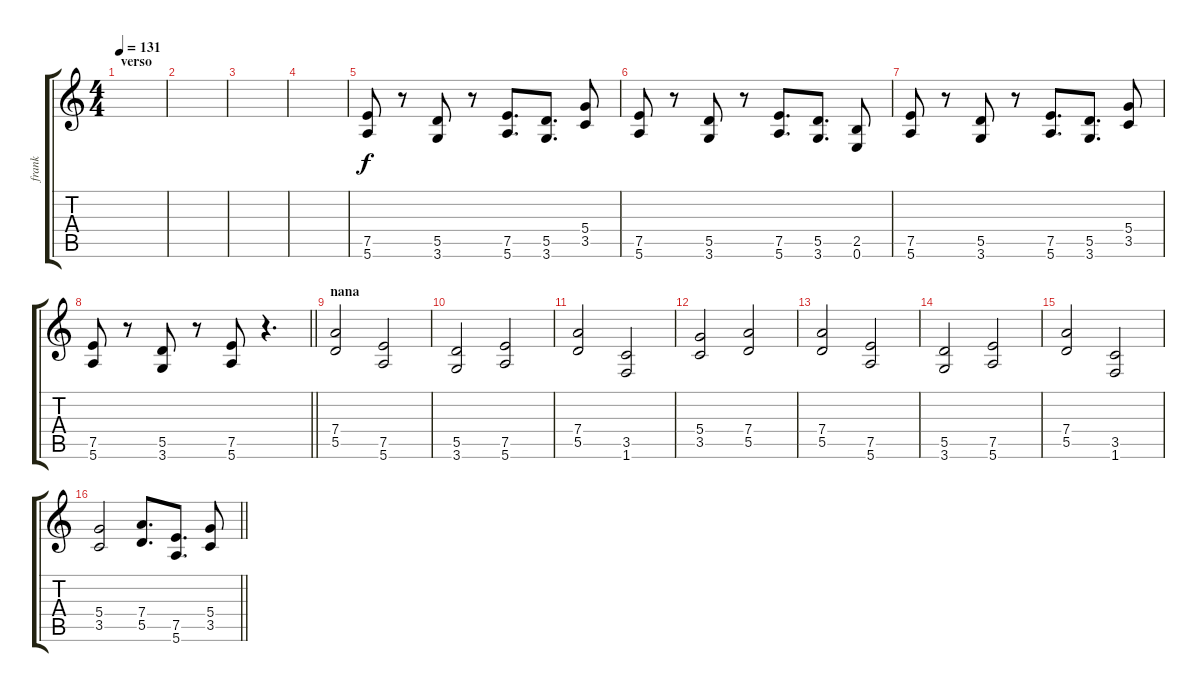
\track ("frank" "frank") {instrument overdrivenguitar}
\staff {score tabs}
\tuning (E4 B3 G3 D3 A2 E2) {hide}
\ts (4 4)
\section ("" "verso")
\tempo 131
\clef g2
\ks c
|
|
|
|
(7.5 5.6).8 r.8 (5.5 3.6).8 r.8 (7.5 5.6).8{d} (5.5 3.6).8{d} (5.4 3.5).8 |
(7.5 5.6).8 r.8 (5.5 3.6).8 r.8 (7.5 5.6).8{d} (5.5 3.6).8{d} (2.5 0.6).8 |
(7.5 5.6).8 r.8 (5.5 3.6).8 r.8 (7.5 5.6).8{d} (5.5 3.6).8{d} (5.4 3.5).8 |
\barLineRight lightlight
(7.5 5.6).8 r.8 (5.5 3.6).8 r.8 (7.5 5.6).8 r.4{d} |
\section ("" "nana")
(7.4 5.5).2 (7.5 5.6).2 |
(5.5 3.6).2 (7.5 5.6).2 |
(7.4 5.5).2 (3.5 1.6).2 |
(5.4 3.5).2 (7.4 5.5).2 |
(7.4 5.5).2 (7.5 5.6).2 |
(5.5 3.6).2 (7.5 5.6).2 |
(7.4 5.5).2 (3.5 1.6).2 |
\barLineRight lightlight
(5.4 3.5).2 (7.4 5.5).8{d} (7.5 5.6).8{d} (5.4 3.5).8
